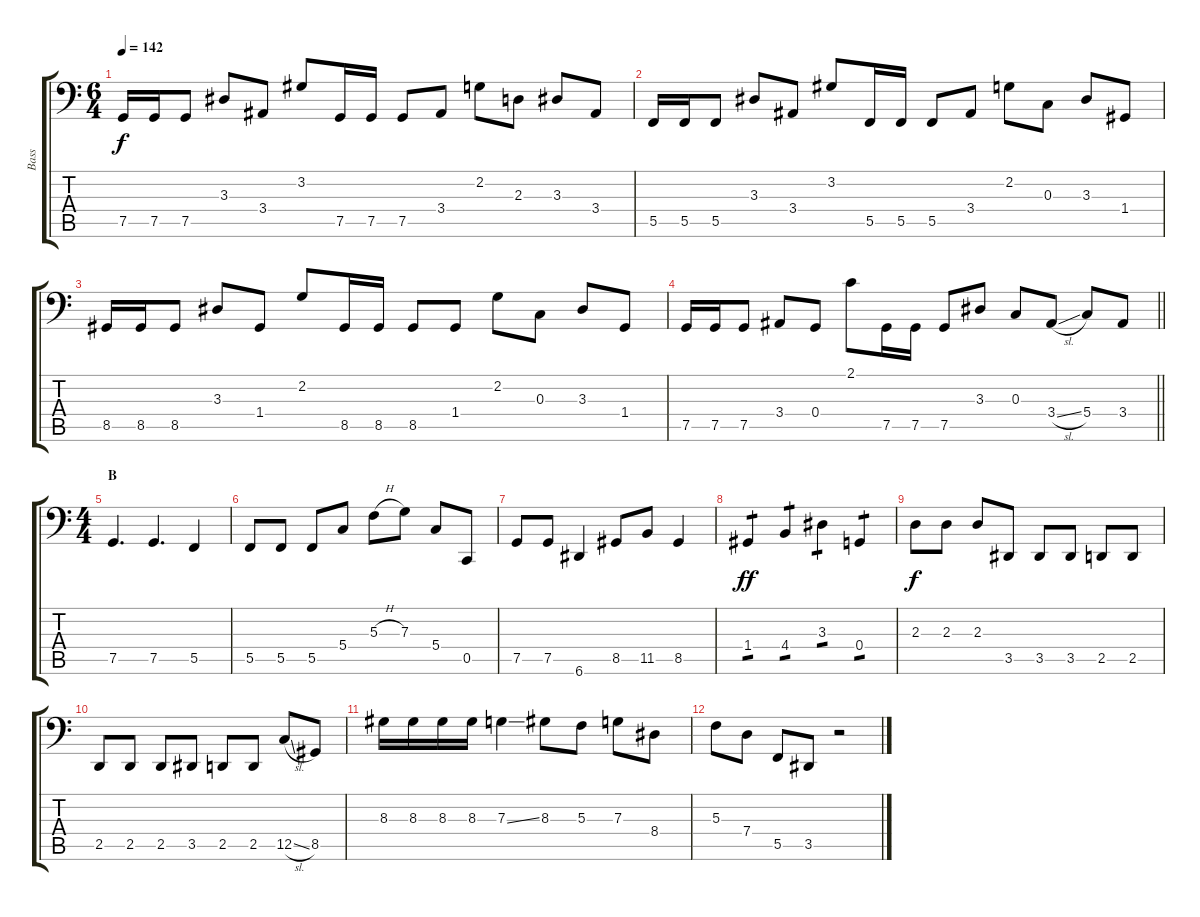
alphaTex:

\track ("Bass" "Bass") {instrument electricbasspick}
\staff {score tabs}
\tuning (Bb2 F2 C2 G1 C1 A0) {hide}
\ts (6 4)
\tempo 142
\clef f4
\ks c
7.5.16{dy f} 7.5.16 7.5.8 3.3.8 3.4.8 3.2.8 7.5.16 7.5.16 7.5.8 3.4.8 2.2.8 2.3.8 3.3.8 3.4.8 |
5.5.16 5.5.16 5.5.8 3.3.8 3.4.8 3.2.8 5.5.16 5.5.16 5.5.8 3.4.8 2.2.8 0.3.8 3.3.8 1.4.8 |
8.5.16 8.5.16 8.5.8 3.3.8 1.4.8 2.2.8 8.5.16 8.5.16 8.5.8 1.4.8 2.2.8 0.3.8 3.3.8 1.4.8 |
\barLineRight lightlight
7.5.16 7.5.16 7.5.8 3.4.8 0.4.8 2.1.8 7.5.16 7.5.16 7.5.8 3.3.8 0.3.8 3.4{sl}.8 5.4.8 3.4.8 |
\ts (4 4)
\section ("" "B")
7.5.4{d} 7.5.4{d} 5.5.4 |
5.5.8 5.5.8 5.5.8 5.4.8 5.3{h}.8 7.3.8 5.4.8 0.5.8 |
7.5.8 7.5.8 6.6.4 8.5.8 11.5.8 8.5.4 |
1.4.4{tp 1 dy ff} 4.4.4{tp 1} 3.3.4{tp 1} 0.4.4{tp 1} |
2.3.8{dy f} 2.3.8 2.3.8 3.5.8 3.5.8 3.5.8 2.5.8 2.5.8 |
2.5.8 2.5.8 2.5.8 3.5.8 2.5.8 2.5.8 12.5{sl}.8 8.5.8 |
8.3.16 8.3.16 8.3.16 8.3.16 7.3{ss}.4 8.3.8 5.3.8 7.3.8 8.4.8 |
5.3.8 7.4.8 5.5.8 3.5.8 r.2
